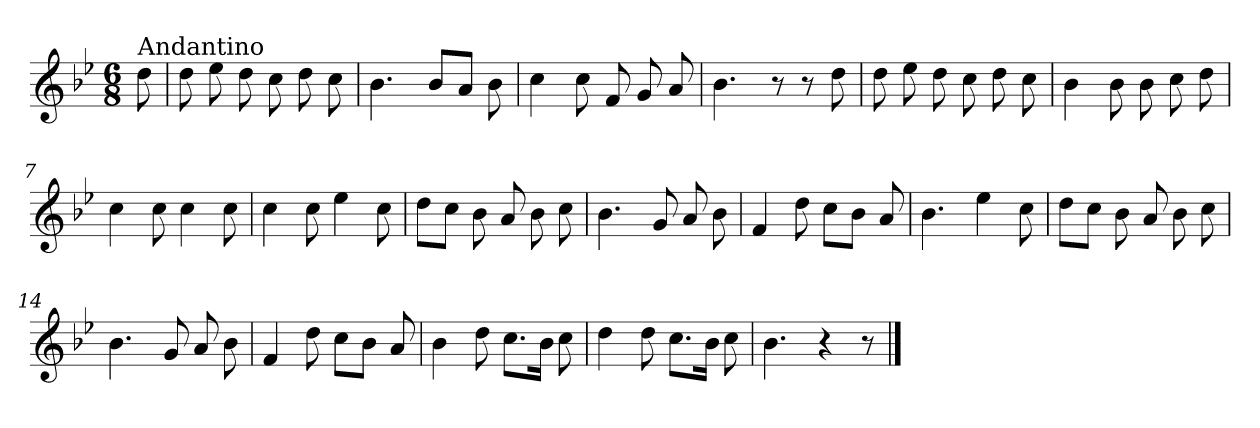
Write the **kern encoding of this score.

**kern
*part1
*staff1
*clefG2
*k[b-e-]
*B-:
*M6/8
=
!LO:TX:a:t=Andantino
8dd\
=1
8dd\
8ee-\
8dd\
8cc\
8dd\
8cc\
=2
4.b-\
8b-/L
8a/J
8b-\
=3
4cc\
8cc\
8f/
8g/
8a/
=4
4.b-\
8r
8r
8dd\
=5
8dd\
8ee-\
8dd\
8cc\
8dd\
8cc\
=6
4b-\
8b-\
8b-\
8cc\
8dd\
!!LO:LB:g=z
=7
4cc\
8cc\
4cc\
8cc\
=8
4cc\
8cc\
4ee-\
8cc\
=9
8dd\L
8cc\J
8b-\
8a/
8b-\
8cc\
=10
4.b-\
8g/
8a/
8b-\
=11
4f/
8dd\
8cc\L
8b-\J
8a/
=12
4.b-\
4ee-\
8cc\
=13
8dd\L
8cc\J
8b-\
8a/
8b-\
8cc\
!!LO:LB:g=z
=14
4.b-\
8g/
8a/
8b-\
=15
4f/
8dd\
8cc\L
8b-\J
8a/
=16
4b-\
8dd\
8.cc\L
16b-\Jk
8cc\
=17
4dd\
8dd\
8.cc\L
16b-\Jk
8cc\
=18
4.b-\
4r
8r
==
*-
